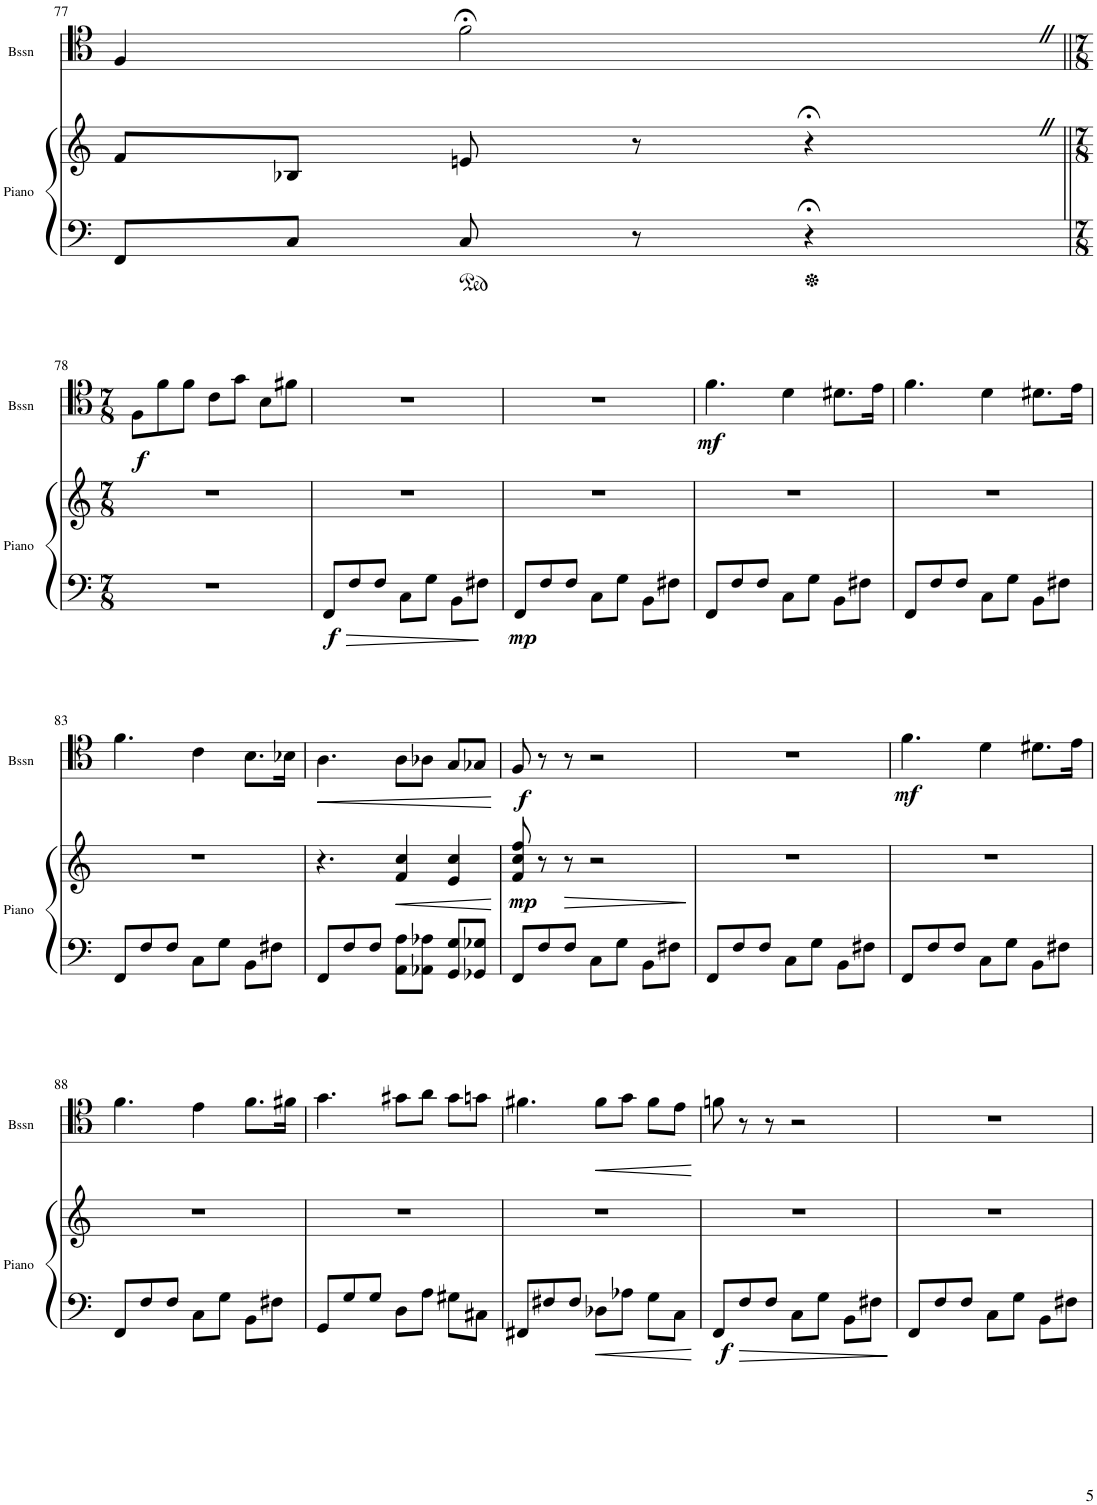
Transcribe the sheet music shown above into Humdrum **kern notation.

**kern	**kern	**dynam	**kern	**dynam
*part2	*part2	*part2	*part1	*part1
*staff3	*staff2	*staff2/3	*staff1	*staff1
*I"Piano	*	*	*I"Bassoon	*
*I'Piano	*	*	*I'Bssn	*
!!LO:PB:g=z
*clefF4	*clefG2	*	*clefC4	*
*k[]	*k[]	*	*k[]	*
*M6/8	*M6/8	*	*M6/8	*
=77	=77	=77	=77	=77
8FF/L	8f/L	.	4F/	.
8C/J	8B-X/J	.	.	.
8C/	8en/	.	2f;<Z\	.
8r	8r	.	.	.
4r;<	4r;<	.	.	.
!!LO:LB:g=z
=78||	=78||	=78||	=78||	=78||
*M7/8	*M7/8	*	*M7/8	*
!	!	!	!	!LO:DY:b
2..r	2..r	.	8F\L	f
.	.	.	8f\	.
.	.	.	8f\J	.
.	.	.	8c\L	.
.	.	.	8g\J	.
.	.	.	8B\L	.
.	.	.	8f#X\J	.
=79	=79	=79	=79	=79
!	!	!LO:DY:b=2	!	!
8FF/L	2..r	f	2..r	.
8F/	.	.	.	.
8F/J	.	.	.	.
8C\L	.	.	.	.
8G\J	.	.	.	.
8BB\L	.	.	.	.
8F#X\J	.	.	.	.
=80	=80	=80	=80	=80
!	!	!LO:DY:b=2	!	!
8FF/L	2..r	mp	2..r	.
8F/	.	.	.	.
8F/J	.	.	.	.
8C\L	.	.	.	.
8G\J	.	.	.	.
8BB\L	.	.	.	.
8F#X\J	.	.	.	.
=81	=81	=81	=81	=81
!	!	!	!	!LO:DY:b
8FF/L	2..r	.	4.f\	mf
8F/	.	.	.	.
8F/J	.	.	.	.
8C\L	.	.	4d\	.
8G\J	.	.	.	.
8BB\L	.	.	8.d#X\L	.
8F#X\J	.	.	.	.
.	.	.	16e\Jk	.
=82	=82	=82	=82	=82
8FF/L	2..r	.	4.f\	.
8F/	.	.	.	.
8F/J	.	.	.	.
8C\L	.	.	4d\	.
8G\J	.	.	.	.
8BB\L	.	.	8.d#X\L	.
8F#X\J	.	.	.	.
.	.	.	16e\Jk	.
!!LO:LB:g=z
=83	=83	=83	=83	=83
8FF/L	2..r	.	4.f\	.
8F/	.	.	.	.
8F/J	.	.	.	.
8C\L	.	.	4c\	.
8G\J	.	.	.	.
8BB\L	.	.	8.B\L	.
8F#X\J	.	.	.	.
.	.	.	16B-X\Jk	.
=84	=84	=84	=84	=84
!	!	!	!	!LO:HP:b
8FF/L	4.r	.	4.A\	<
8F/	.	.	.	.
8F/J	.	.	.	.
!	!	!LO:HP:b	!	!
8AA\ 8A\L	4f/ 4cc/	<	8A\L	.
8AA-X\ 8A-X\J	.	.	8A-X\J	.
8GG/ 8G/L	4e/ 4cc/	.	8G/L	.
8GG-X/ 8G-X/J	.	.	8G-X/J	.
.	.	[	.	[
=85	=85	=85	=85	=85
!	!	!LO:DY:b	!	!LO:DY:b
8FF/L	8f/ 8cc/ 8ff/	mp	8F/	f
8F/	8r	.	8r	.
!	!	!LO:HP:b	!	!
8F/J	8r	>	8r	.
8C\L	2r	.	2r	.
8G\J	.	.	.	.
8BB\L	.	.	.	.
8F#X\J	.	.	.	.
.	.	]	.	.
=86	=86	=86	=86	=86
8FF/L	2..r	.	2..r	.
8F/	.	.	.	.
8F/J	.	.	.	.
8C\L	.	.	.	.
8G\J	.	.	.	.
8BB\L	.	.	.	.
8F#X\J	.	.	.	.
=87	=87	=87	=87	=87
!	!	!	!	!LO:DY:b
8FF/L	2..r	.	4.f\	mf
8F/	.	.	.	.
8F/J	.	.	.	.
8C\L	.	.	4d\	.
8G\J	.	.	.	.
8BB\L	.	.	8.d#X\L	.
8F#X\J	.	.	.	.
.	.	.	16e\Jk	.
!!LO:LB:g=z
=88	=88	=88	=88	=88
8FF/L	2..r	.	4.f\	.
8F/	.	.	.	.
8F/J	.	.	.	.
8C\L	.	.	4e\	.
8G\J	.	.	.	.
8BB\L	.	.	8.f\L	.
8F#X\J	.	.	.	.
.	.	.	16f#X\Jk	.
=89	=89	=89	=89	=89
8GG/L	2..r	.	4.g\	.
8G/	.	.	.	.
8G/J	.	.	.	.
8D\L	.	.	8g#X\L	.
8A\J	.	.	8a\J	.
8G#X\L	.	.	8g#\L	.
8C#X\J	.	.	8gn\J	.
=90	=90	=90	=90	=90
8FF#X/L	2..r	.	4.f#X\	.
8F#X/	.	.	.	.
8F#/J	.	.	.	.
!	!	!	!	!LO:HP:b
8D-X\L	.	.	8f#\L	<
8A-X\J	.	.	8g\J	.
8G\L	.	.	8f#\L	.
8C\J	.	.	8e\J	.
.	.	.	.	[
=91	=91	=91	=91	=91
!	!	!LO:DY:b=2	!	!
8FF/L	2..r	f	8fn\	.
8F/	.	.	8r	.
8F/J	.	.	8r	.
8C\L	.	.	2r	.
8G\J	.	.	.	.
8BB\L	.	.	.	.
8F#X\J	.	.	.	.
=92	=92	=92	=92	=92
8FF/L	2..r	.	2..r	.
8F/	.	.	.	.
8F/J	.	.	.	.
8C\L	.	.	.	.
8G\J	.	.	.	.
8BB\L	.	.	.	.
8F#X\J	.	.	.	.
=	=	=	=	=
*-	*-	*-	*-	*-
